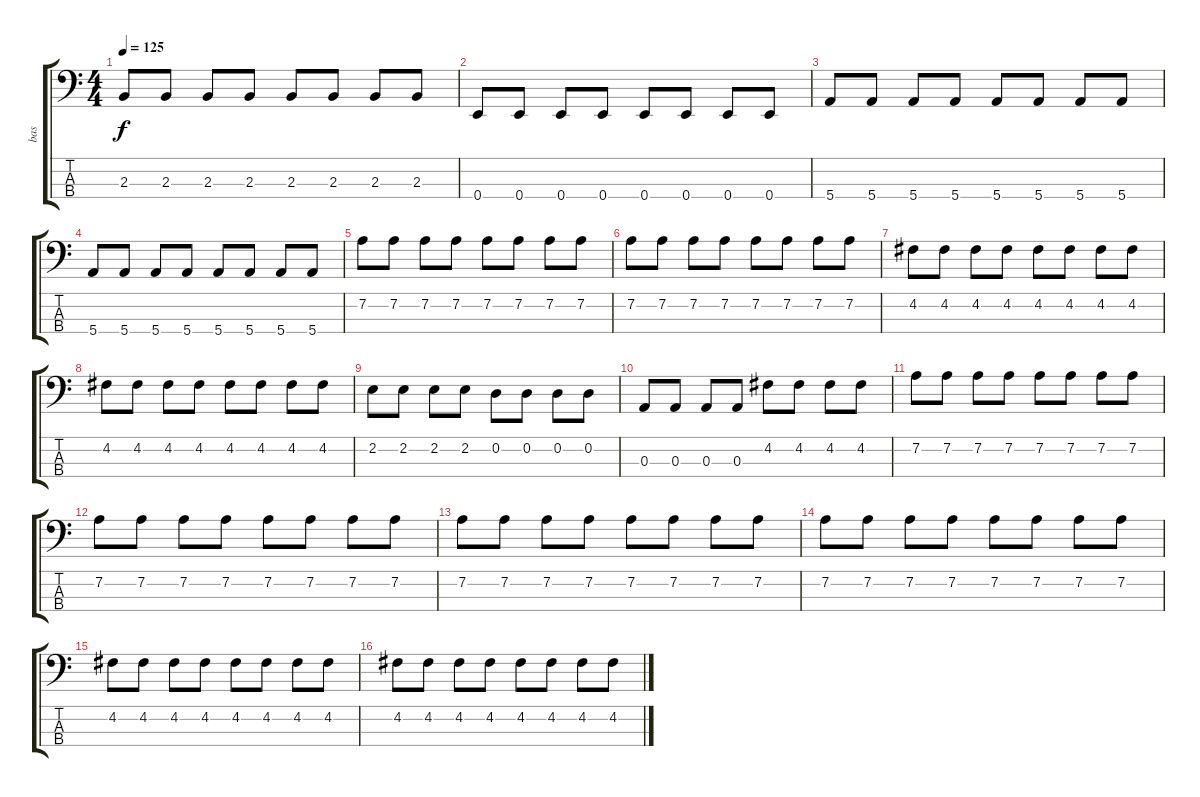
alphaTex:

\track ("bas" "bas") {instrument electricbassfinger}
\staff {score tabs}
\tuning (G2 D2 A1 E1) {hide}
\ts (4 4)
\tempo 125
\clef f4
\ks c
2.3.8{dy f} 2.3.8 2.3.8 2.3.8 2.3.8 2.3.8 2.3.8 2.3.8 |
0.4.8 0.4.8 0.4.8 0.4.8 0.4.8 0.4.8 0.4.8 0.4.8 |
5.4.8 5.4.8 5.4.8 5.4.8 5.4.8 5.4.8 5.4.8 5.4.8 |
5.4.8 5.4.8 5.4.8 5.4.8 5.4.8 5.4.8 5.4.8 5.4.8 |
7.2.8 7.2.8 7.2.8 7.2.8 7.2.8 7.2.8 7.2.8 7.2.8 |
7.2.8 7.2.8 7.2.8 7.2.8 7.2.8 7.2.8 7.2.8 7.2.8 |
4.2.8 4.2.8 4.2.8 4.2.8 4.2.8 4.2.8 4.2.8 4.2.8 |
4.2.8 4.2.8 4.2.8 4.2.8 4.2.8 4.2.8 4.2.8 4.2.8 |
2.2.8 2.2.8 2.2.8 2.2.8 0.2.8 0.2.8 0.2.8 0.2.8 |
0.3.8 0.3.8 0.3.8 0.3.8 4.2.8 4.2.8 4.2.8 4.2.8 |
7.2.8 7.2.8 7.2.8 7.2.8 7.2.8 7.2.8 7.2.8 7.2.8 |
7.2.8 7.2.8 7.2.8 7.2.8 7.2.8 7.2.8 7.2.8 7.2.8 |
7.2.8 7.2.8 7.2.8 7.2.8 7.2.8 7.2.8 7.2.8 7.2.8 |
7.2.8 7.2.8 7.2.8 7.2.8 7.2.8 7.2.8 7.2.8 7.2.8 |
4.2.8 4.2.8 4.2.8 4.2.8 4.2.8 4.2.8 4.2.8 4.2.8 |
4.2.8 4.2.8 4.2.8 4.2.8 4.2.8 4.2.8 4.2.8 4.2.8
